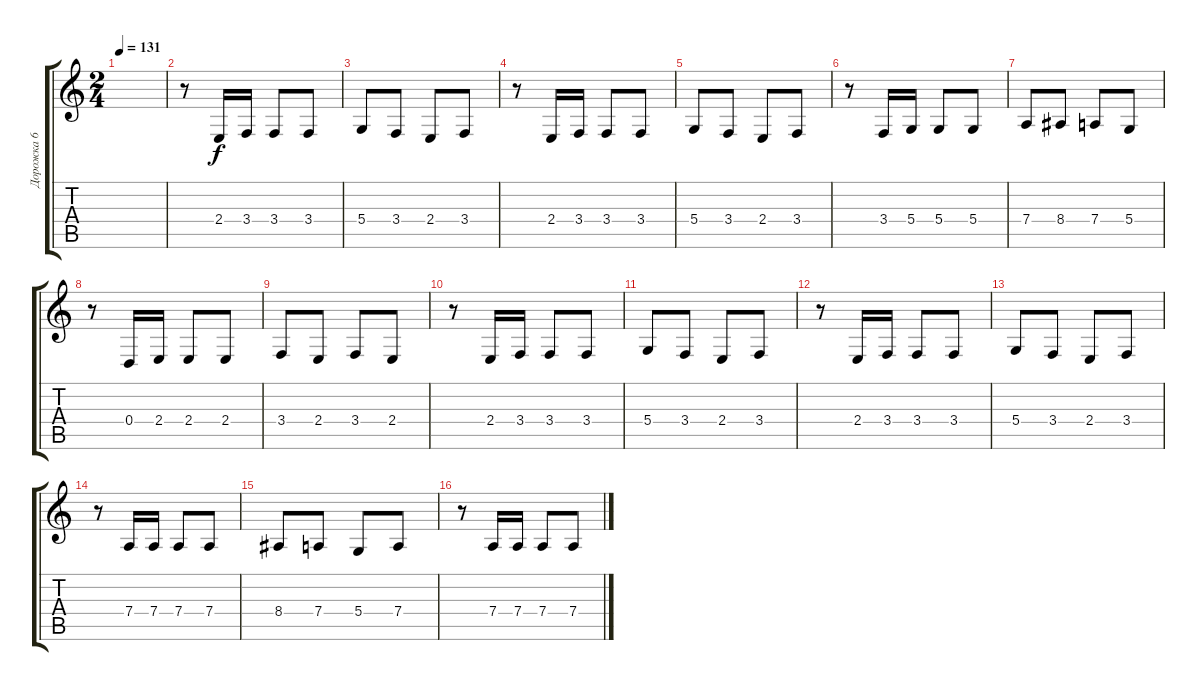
\track ("Дорожка 6" "Дорожка 6") {instrument violin}
\staff {score tabs}
\tuning (E4 B3 G3 D3 A2 E2) {hide}
\ts (2 4)
\tempo 131
\clef g2
\ks c
|
r.8 2.4.16 3.4.16 3.4.8 3.4.8 |
5.4.8 3.4.8 2.4.8 3.4.8 |
r.8 2.4.16 3.4.16 3.4.8 3.4.8 |
5.4.8 3.4.8 2.4.8 3.4.8 |
r.8 3.4.16 5.4.16 5.4.8 5.4.8 |
7.4.8 8.4.8 7.4.8 5.4.8 |
r.8 0.4.16 2.4.16 2.4.8 2.4.8 |
3.4.8 2.4.8 3.4.8 2.4.8 |
r.8 2.4.16 3.4.16 3.4.8 3.4.8 |
5.4.8 3.4.8 2.4.8 3.4.8 |
r.8 2.4.16 3.4.16 3.4.8 3.4.8 |
5.4.8 3.4.8 2.4.8 3.4.8 |
r.8 7.4.16 7.4.16 7.4.8 7.4.8 |
8.4.8 7.4.8 5.4.8 7.4.8 |
r.8 7.4.16 7.4.16 7.4.8 7.4.8
